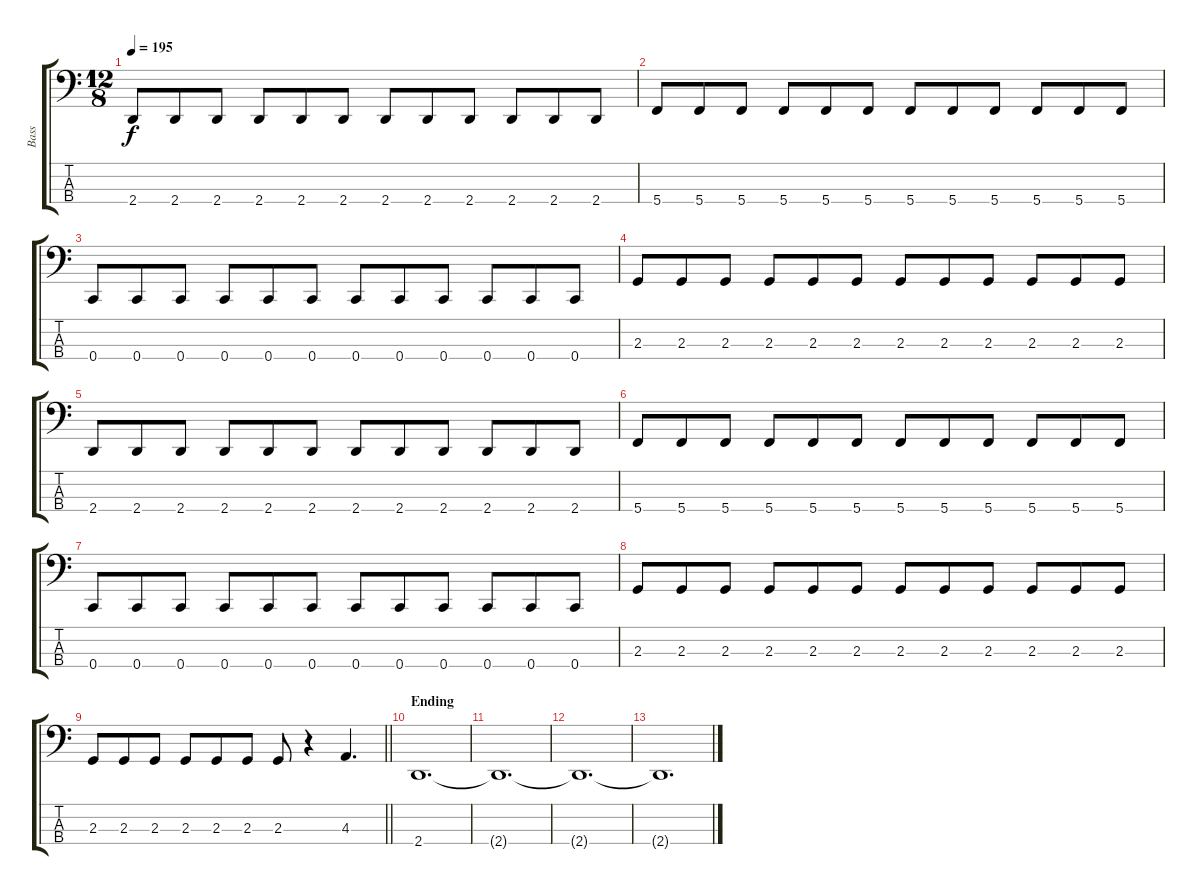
\track ("Bass" "Bass") {instrument electricbasspick}
\staff {score tabs}
\tuning (Eb2 Bb1 F1 C1) {hide}
\ts (12 8)
\tempo 195
\clef f4
\ks c
2.4.8{dy f} 2.4.8 2.4.8 2.4.8 2.4.8 2.4.8 2.4.8 2.4.8 2.4.8 2.4.8 2.4.8 2.4.8 |
5.4.8 5.4.8 5.4.8 5.4.8 5.4.8 5.4.8 5.4.8 5.4.8 5.4.8 5.4.8 5.4.8 5.4.8 |
0.4.8 0.4.8 0.4.8 0.4.8 0.4.8 0.4.8 0.4.8 0.4.8 0.4.8 0.4.8 0.4.8 0.4.8 |
2.3.8 2.3.8 2.3.8 2.3.8 2.3.8 2.3.8 2.3.8 2.3.8 2.3.8 2.3.8 2.3.8 2.3.8 |
2.4.8 2.4.8 2.4.8 2.4.8 2.4.8 2.4.8 2.4.8 2.4.8 2.4.8 2.4.8 2.4.8 2.4.8 |
5.4.8 5.4.8 5.4.8 5.4.8 5.4.8 5.4.8 5.4.8 5.4.8 5.4.8 5.4.8 5.4.8 5.4.8 |
0.4.8 0.4.8 0.4.8 0.4.8 0.4.8 0.4.8 0.4.8 0.4.8 0.4.8 0.4.8 0.4.8 0.4.8 |
2.3.8 2.3.8 2.3.8 2.3.8 2.3.8 2.3.8 2.3.8 2.3.8 2.3.8 2.3.8 2.3.8 2.3.8 |
\barLineRight lightlight
2.3.8 2.3.8 2.3.8 2.3.8 2.3.8 2.3.8 2.3.8 r.4 4.3.4{d} |
\section ("" "Ending")
2.4.1{d} |
2.4{t}.1{d} |
2.4{t}.1{d} |
2.4{t}.1{d}
